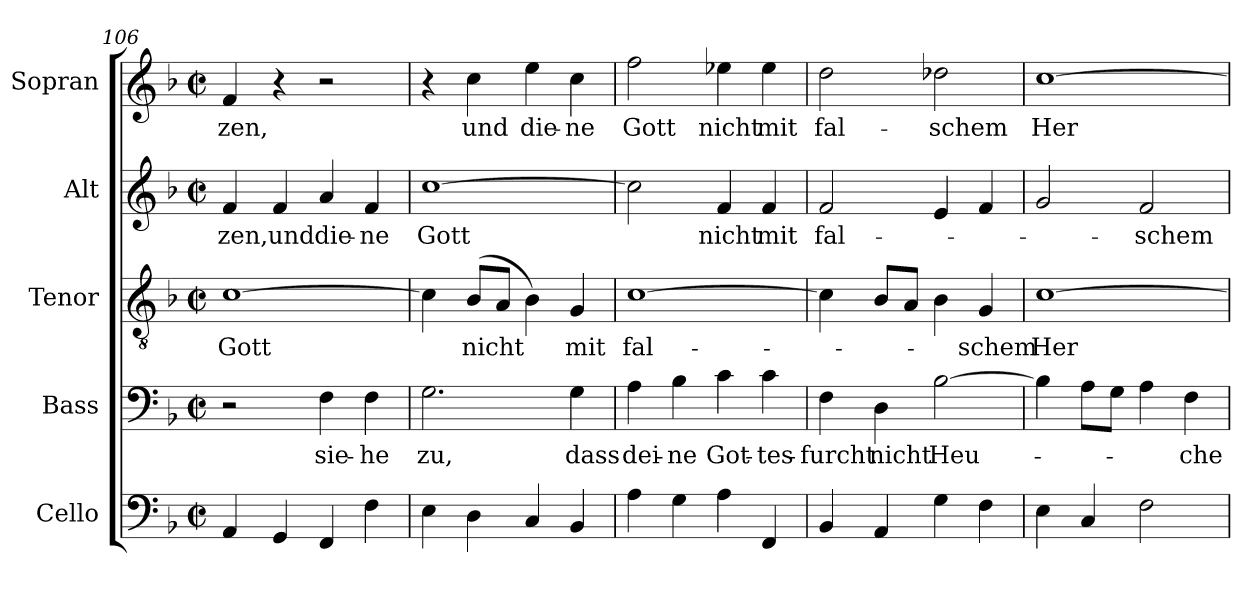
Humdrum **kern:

**kern	**kern	**text	**kern	**text	**kern	**text	**kern	**text
*part5	*part4	*part4	*part3	*part3	*part2	*part2	*part1	*part1
*staff5	*staff4	*staff4	*staff3	*staff3	*staff2	*staff2	*staff1	*staff1
*I"Cello	*I"Bass	*	*I"Tenor	*	*I"Alt	*	*I"Sopran	*
*	*I'B.	*	*I'T.	*	*I'A.	*	*I'S.	*
*clefF4	*clefF4	*	*clefGv2	*	*clefG2	*	*clefG2	*
*	*	*	*ITrd7c12	*	*	*	*	*
*k[b-]	*k[b-]	*	*k[b-]	*	*k[b-]	*	*k[b-]	*
*F:	*F:	*	*F:	*	*F:	*	*F:	*
*M2/2	*M2/2	*	*M2/2	*	*M2/2	*	*M2/2	*
*met(c|)	*met(c|)	*	*met(c|)	*	*met(c|)	*	*met(c|)	*
=106	=106	=106	=106	=106	=106	=106	=106	=106
!	!	!	!	!LO:LY:b:color=#000000	!	!	!	!
!	!	!	!	!	!	!LO:LY:b:color=#000000	!	!
!	!	!	!	!	!	!	!	!LO:LY:b:color=#000000
4AAi/	2r	.	[>1Ci	Gott	4fi/	-zen,	4fi/	-zen,
!	!	!	!	!	!	!LO:LY:b:color=#000000	!	!
4GGi/	.	.	.	.	4fi/	und	4r	.
!	!	!LO:LY:b:color=#000000	!	!	!	!	!	!
!	!	!	!	!	!	!LO:LY:b:color=#000000	!	!
4FFi/	4Fi\	sie-	.	.	4ai/	die-	2r	.
!	!	!LO:LY:b:color=#000000	!	!	!	!	!	!
!	!	!	!	!	!	!LO:LY:b:color=#000000	!	!
4Fi\	4Fi\	-he	.	.	4fi/	-ne	.	.
=107	=107	=107	=107	=107	=107	=107	=107	=107
!	!	!LO:LY:b:color=#000000	!	!	!	!	!	!
!	!	!	!	!	!	!LO:LY:b:color=#000000	!	!
4Ei\	2.Gi\	zu,	4Ci\]	.	[>1cci	Gott	4r	.
!	!	!	!	!LO:LY:b:color=#000000	!	!	!	!
!	!	!	!	!	!	!	!	!LO:LY:b:color=#000000
4Di\	.	.	(8BB-i/L	nicht	.	.	4cci\	und
.	.	.	8AAi/J	.	.	.	.	.
!	!	!	!	!	!	!	!	!LO:LY:b:color=#000000
4Ci/	.	.	4BB-i\)	.	.	.	4eei\	die-
!	!	!LO:LY:b:color=#000000	!	!	!	!	!	!
!	!	!	!	!LO:LY:b:color=#000000	!	!	!	!
!	!	!	!	!	!	!	!	!LO:LY:b:color=#000000
4BB-i/	4Gi\	dass	4GGi/	mit	.	.	4cci\	-ne
=108	=108	=108	=108	=108	=108	=108	=108	=108
!	!	!LO:LY:b:color=#000000	!	!	!	!	!	!
!	!	!	!	!LO:LY:b:color=#000000	!	!	!	!
!	!	!	!	!	!	!	!	!LO:LY:b:color=#000000
4Ai\	4Ai\	dei-	[>1Ci	fal-	2cci\]	.	2ffi\	Gott
!	!	!LO:LY:b:color=#000000	!	!	!	!	!	!
4Gi\	4B-i\	-ne	.	.	.	.	.	.
!	!	!LO:LY:b:color=#000000	!	!	!	!	!	!
!	!	!	!	!	!	!LO:LY:b:color=#000000	!	!
!	!	!	!	!	!	!	!	!LO:LY:b:color=#000000
4Ai\	4ci\	Got-	.	.	4fi/	nicht	4ee-Xi\	nicht
!	!	!LO:LY:b:color=#000000	!	!	!	!	!	!
!	!	!	!	!	!	!LO:LY:b:color=#000000	!	!
!	!	!	!	!	!	!	!	!LO:LY:b:color=#000000
4FFi/	4ci\	-tes-	.	.	4fi/	mit	4ee-i\	mit
=109	=109	=109	=109	=109	=109	=109	=109	=109
!	!	!LO:LY:b:color=#000000	!	!	!	!	!	!
!	!	!	!	!	!	!LO:LY:b:color=#000000	!	!
!	!	!	!	!	!	!	!	!LO:LY:b:color=#000000
4BB-i/	4Fi\	-furcht	4Ci\]	.	2fi/	fal-	2ddi\	fal-
!	!	!LO:LY:b:color=#000000	!	!	!	!	!	!
4AAi/	4Di\	nicht	8BB-i/L	.	.	.	.	.
.	.	.	8AAi/J	.	.	.	.	.
!	!	!LO:LY:b:color=#000000	!	!	!	!	!	!
!	!	!	!	!	!	!	!	!LO:LY:b:color=#000000
4Gi\	[>2B-i\	Heu-	4BB-i\	.	4ei/	.	2dd-Xi\	-schem
!	!	!	!	!LO:LY:b:color=#000000	!	!	!	!
4Fi\	.	.	4GGi/	-schem	4fi/	.	.	.
!!LO:PB:g=z
=110	=110	=110	=110	=110	=110	=110	=110	=110
!	!	!	!	!LO:LY:b:color=#000000	!	!	!	!
!	!	!	!	!	!	!	!	!LO:LY:b:color=#000000
4Ei\	4B-i\]	.	[>1Ci	Her-	2gi/	.	[>1cci	Her-
4Ci/	8Ai\L	.	.	.	.	.	.	.
.	8Gi\J	.	.	.	.	.	.	.
!	!	!	!	!	!	!LO:LY:b:color=#000000	!	!
2Fi\	4Ai\	.	.	.	2fi/	-schem	.	.
!	!	!LO:LY:b:color=#000000	!	!	!	!	!	!
.	4Fi\	-che-	.	.	.	.	.	.
=	=	=	=	=	=	=	=	=
*-	*-	*-	*-	*-	*-	*-	*-	*-
